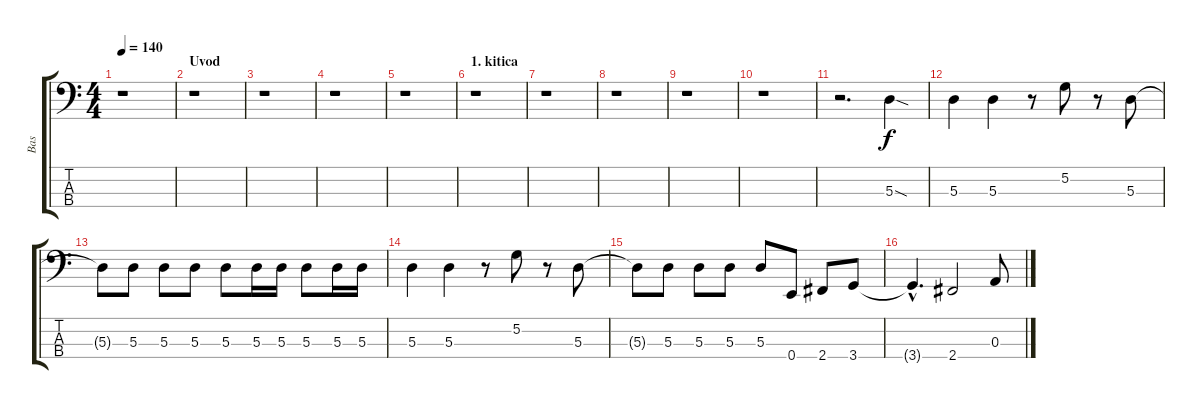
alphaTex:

\track ("Bas" "Bas") {instrument electricbassfinger}
\staff {score tabs}
\tuning (G2 D2 A1 E1) {hide}
\ts (4 4)
\tempo 140
\clef f4
\ks c
r.1{dy f instrument electricbassfinger} |
\section ("" "Uvod")
r.1 |
r.1 |
r.1 |
r.1 |
\section ("" "1. kitica")
r.1 |
r.1 |
r.1 |
r.1 |
r.1 |
r.2{d} 5.3{sod}.4 |
5.3.4 5.3.4 r.8 5.2.8 r.8 5.3.8 |
5.3{t}.8 5.3.8 5.3.8 5.3.8 5.3.8 5.3.16 5.3.16 5.3.8 5.3.16 5.3.16 |
5.3.4 5.3.4 r.8 5.2.8 r.8 5.3.8 |
5.3{t}.8 5.3.8 5.3.8 5.3.8 5.3.8 0.4.8 2.4.8 3.4.8 |
3.4{hac t}.4{d} 2.4.2 0.3.8
